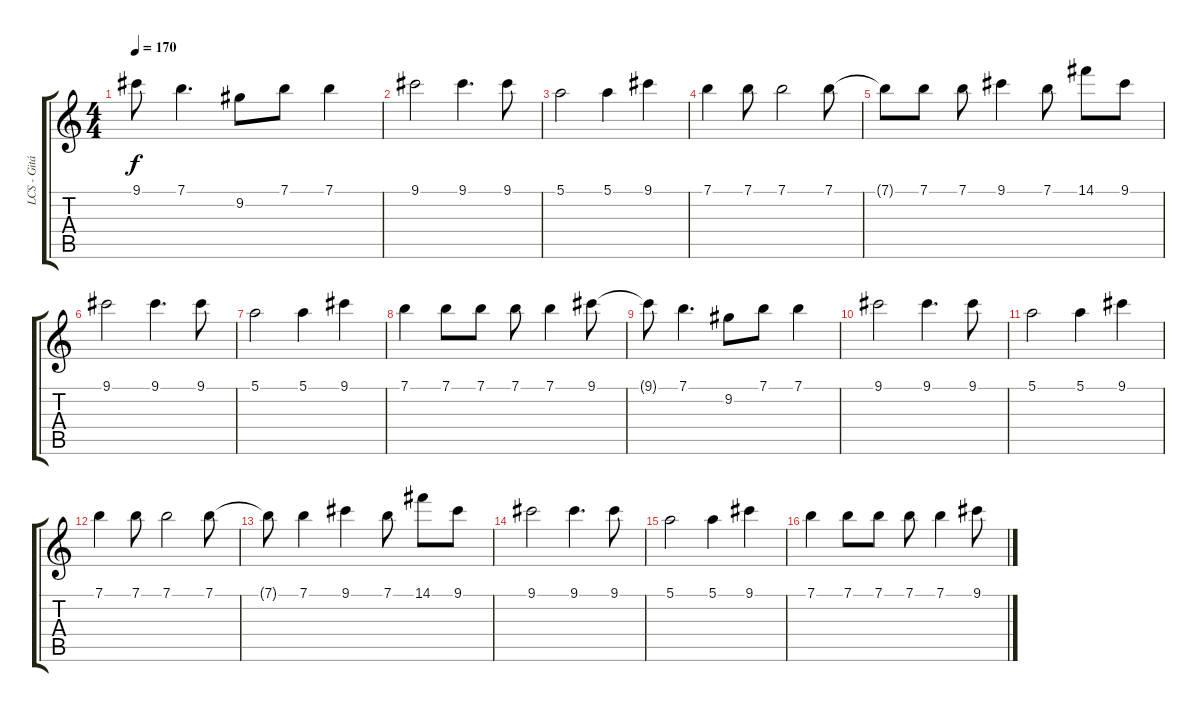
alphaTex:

\track ("LCS - Gitár 2" "LCS - Gitá") {instrument distortionguitar}
\staff {score tabs}
\tuning (E4 B3 G3 D3 A2 E2) {hide}
\ts (4 4)
\tempo 170
\clef g2
\ks c
9.1{t}.8{dy f} 7.1.4{d} 9.2.8 7.1.8 7.1.4 |
9.1.2 9.1.4{d} 9.1.8 |
5.1.2 5.1.4 9.1.4 |
7.1.4 7.1.8 7.1.2 7.1.8 |
7.1{t}.8 7.1.8 7.1.8 9.1.4 7.1.8 14.1.8 9.1.8 |
9.1.2 9.1.4{d} 9.1.8 |
5.1.2 5.1.4 9.1.4 |
7.1.4 7.1.8 7.1.8 7.1.8 7.1.4 9.1.8 |
9.1{t}.8 7.1.4{d} 9.2.8 7.1.8 7.1.4 |
9.1.2 9.1.4{d} 9.1.8 |
5.1.2 5.1.4 9.1.4 |
7.1.4 7.1.8 7.1.2 7.1.8 |
7.1{t}.8 7.1.4 9.1.4 7.1.8 14.1.8 9.1.8 |
9.1.2 9.1.4{d} 9.1.8 |
5.1.2 5.1.4 9.1.4 |
7.1.4 7.1.8 7.1.8 7.1.8 7.1.4 9.1.8
